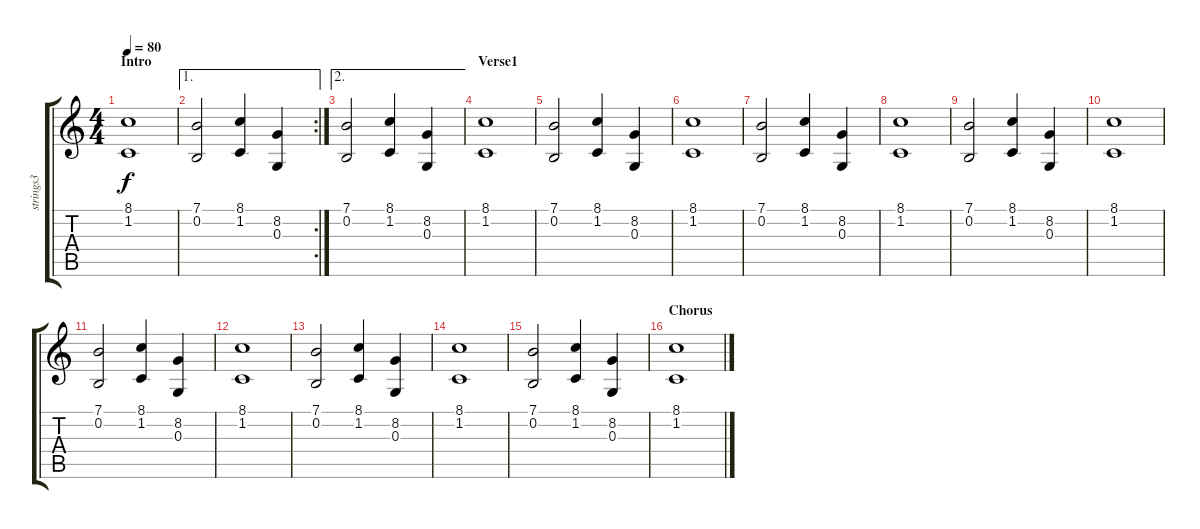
\track ("strings3" "strings3") {instrument stringensemble1}
\staff {score tabs}
\tuning (E4 B3 G3 D3 A2 E2) {hide}
\ts (4 4)
\section ("" "Intro")
\tempo 80
\clef g2
\ks c
(8.1 1.2).1{dy f instrument stringensemble1} |
\ae 1
\rc 2
(7.1 0.2).2 (8.1 1.2).4 (8.2 0.3).4 |
\ae 2
(7.1 0.2).2 (8.1 1.2).4 (8.2 0.3).4 |
\section ("" "Verse1")
(8.1 1.2).1 |
(7.1 0.2).2 (8.1 1.2).4 (8.2 0.3).4 |
(8.1 1.2).1 |
(7.1 0.2).2 (8.1 1.2).4 (8.2 0.3).4 |
(8.1 1.2).1 |
(7.1 0.2).2 (8.1 1.2).4 (8.2 0.3).4 |
(8.1 1.2).1 |
(7.1 0.2).2 (8.1 1.2).4 (8.2 0.3).4 |
(8.1 1.2).1 |
(7.1 0.2).2 (8.1 1.2).4 (8.2 0.3).4 |
(8.1 1.2).1 |
(7.1 0.2).2 (8.1 1.2).4 (8.2 0.3).4 |
\section ("" "Chorus")
(8.1 1.2).1
